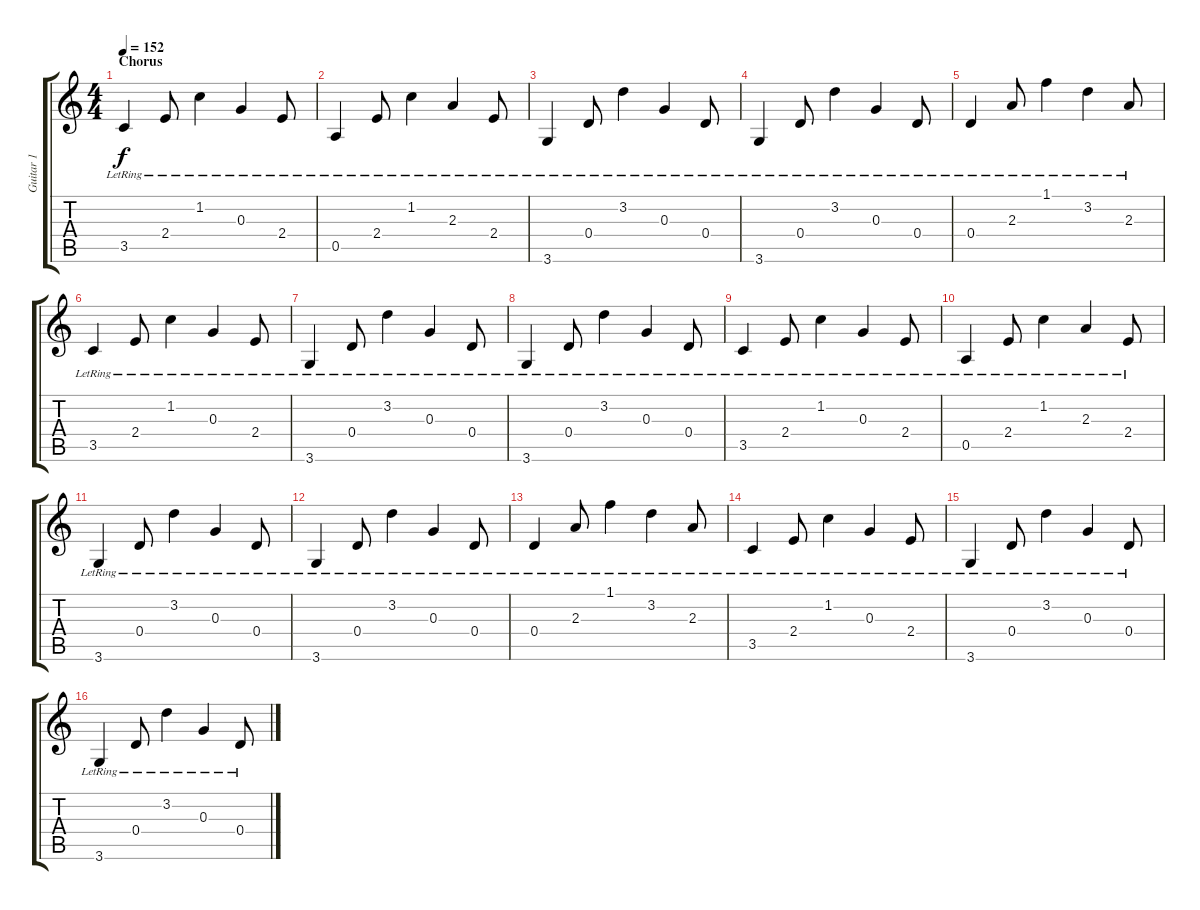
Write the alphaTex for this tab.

\track ("Guitar 1" "Guitar 1") {instrument acousticguitarsteel}
\staff {score tabs}
\tuning (E4 B3 G3 D3 A2 E2) {hide}
\ts (4 4)
\section ("" "Chorus")
\tempo 152
\clef g2
\ks c
3.5{lr}.4{dy f} 2.4{lr}.8 1.2{lr}.4 0.3{lr}.4 2.4{lr}.8 |
0.5{lr}.4 2.4{lr}.8 1.2{lr}.4 2.3{lr}.4 2.4{lr}.8 |
3.6{lr}.4 0.4{lr}.8 3.2{lr}.4 0.3{lr}.4 0.4{lr}.8 |
3.6{lr}.4 0.4{lr}.8 3.2{lr}.4 0.3{lr}.4 0.4{lr}.8 |
0.4{lr}.4 2.3{lr}.8 1.1{lr}.4 3.2{lr}.4 2.3{lr}.8 |
3.5{lr}.4 2.4{lr}.8 1.2{lr}.4 0.3{lr}.4 2.4{lr}.8 |
3.6{lr}.4 0.4{lr}.8 3.2{lr}.4 0.3{lr}.4 0.4{lr}.8 |
3.6{lr}.4 0.4{lr}.8 3.2{lr}.4 0.3{lr}.4 0.4{lr}.8 |
3.5{lr}.4 2.4{lr}.8 1.2{lr}.4 0.3{lr}.4 2.4{lr}.8 |
0.5{lr}.4 2.4{lr}.8 1.2{lr}.4 2.3{lr}.4 2.4{lr}.8 |
3.6{lr}.4 0.4{lr}.8 3.2{lr}.4 0.3{lr}.4 0.4{lr}.8 |
3.6{lr}.4 0.4{lr}.8 3.2{lr}.4 0.3{lr}.4 0.4{lr}.8 |
0.4{lr}.4 2.3{lr}.8 1.1{lr}.4 3.2{lr}.4 2.3{lr}.8 |
3.5{lr}.4 2.4{lr}.8 1.2{lr}.4 0.3{lr}.4 2.4{lr}.8 |
3.6{lr}.4 0.4{lr}.8 3.2{lr}.4 0.3{lr}.4 0.4{lr}.8 |
3.6{lr}.4 0.4{lr}.8 3.2{lr}.4 0.3{lr}.4 0.4{lr}.8
